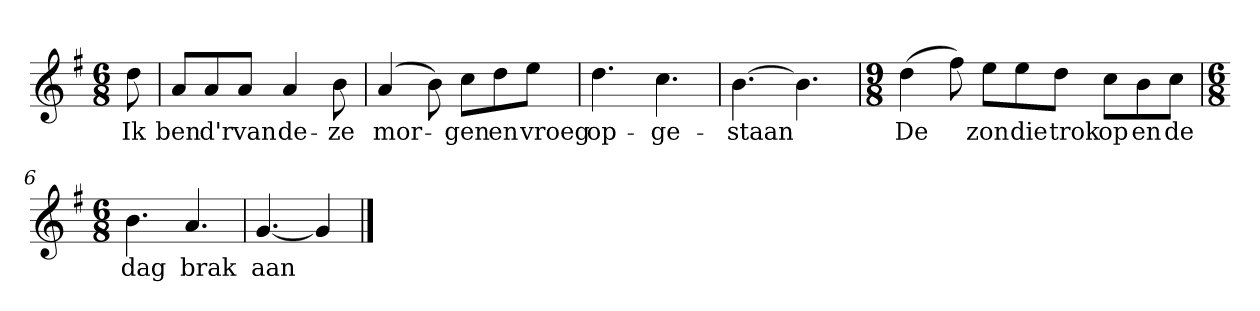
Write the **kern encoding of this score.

**kern	**text
*part1	*part1
*staff1	*staff1
*clefG2	*
*k[f#]	*
*G:	*
*M6/8	*
*MM120	*
=	=
8dd	Ik
=1	=1
8a/L	ben
8a/	d'r
8a/J	van
4a	de-
8b	-ze
=2	=2
(4a	mor-
8b)	.
8cc\L	-gen
8dd\	en
8ee\J	vroeg
=3	=3
4.dd	op-
4.cc	-ge-
=4	=4
[4.b	-staan
4.b]	.
=5	=5
*M9/8	*
(4dd	De
8ff#)	.
8ee\L	zon
8ee\	die
8dd\J	trok
8cc\L	op
8b\	en
8cc\J	de
=6	=6
*M6/8	*
4.b	dag
4.a	brak
=7	=7
[4.g	aan
4g]	.
==	==
*-	*-
